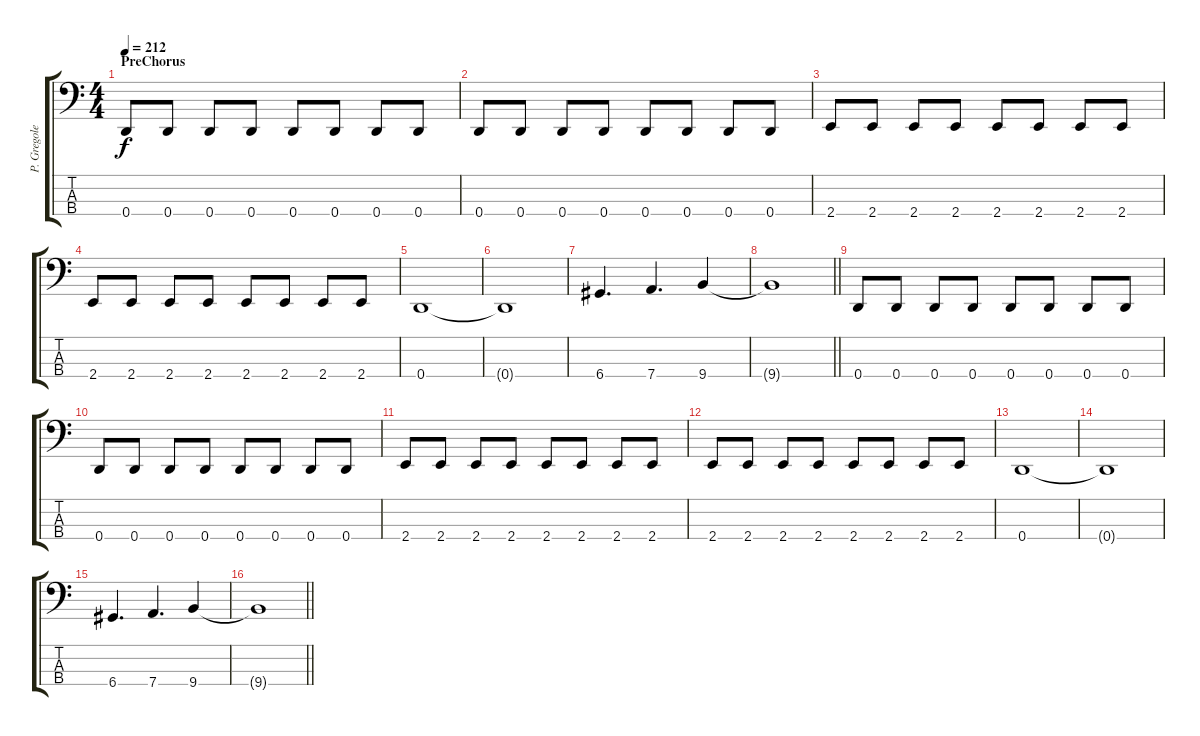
\track ("P. Gregoletto" "P. Gregole") {instrument electricbassfinger}
\staff {score tabs}
\tuning (G2 D2 A1 D1) {hide}
\ts (4 4)
\section ("" "PreChorus")
\tempo 212
\clef f4
\ks c
0.4.8{dy f} 0.4.8 0.4.8 0.4.8 0.4.8 0.4.8 0.4.8 0.4.8 |
0.4.8 0.4.8 0.4.8 0.4.8 0.4.8 0.4.8 0.4.8 0.4.8 |
2.4.8 2.4.8 2.4.8 2.4.8 2.4.8 2.4.8 2.4.8 2.4.8 |
2.4.8 2.4.8 2.4.8 2.4.8 2.4.8 2.4.8 2.4.8 2.4.8 |
0.4.1 |
0.4{t}.1 |
6.4.4{d} 7.4.4{d} 9.4.4 |
\barLineRight lightlight
9.4{t}.1 |
0.4.8 0.4.8 0.4.8 0.4.8 0.4.8 0.4.8 0.4.8 0.4.8 |
0.4.8 0.4.8 0.4.8 0.4.8 0.4.8 0.4.8 0.4.8 0.4.8 |
2.4.8 2.4.8 2.4.8 2.4.8 2.4.8 2.4.8 2.4.8 2.4.8 |
2.4.8 2.4.8 2.4.8 2.4.8 2.4.8 2.4.8 2.4.8 2.4.8 |
0.4.1 |
0.4{t}.1 |
6.4.4{d} 7.4.4{d} 9.4.4 |
\barLineRight lightlight
9.4{t}.1
